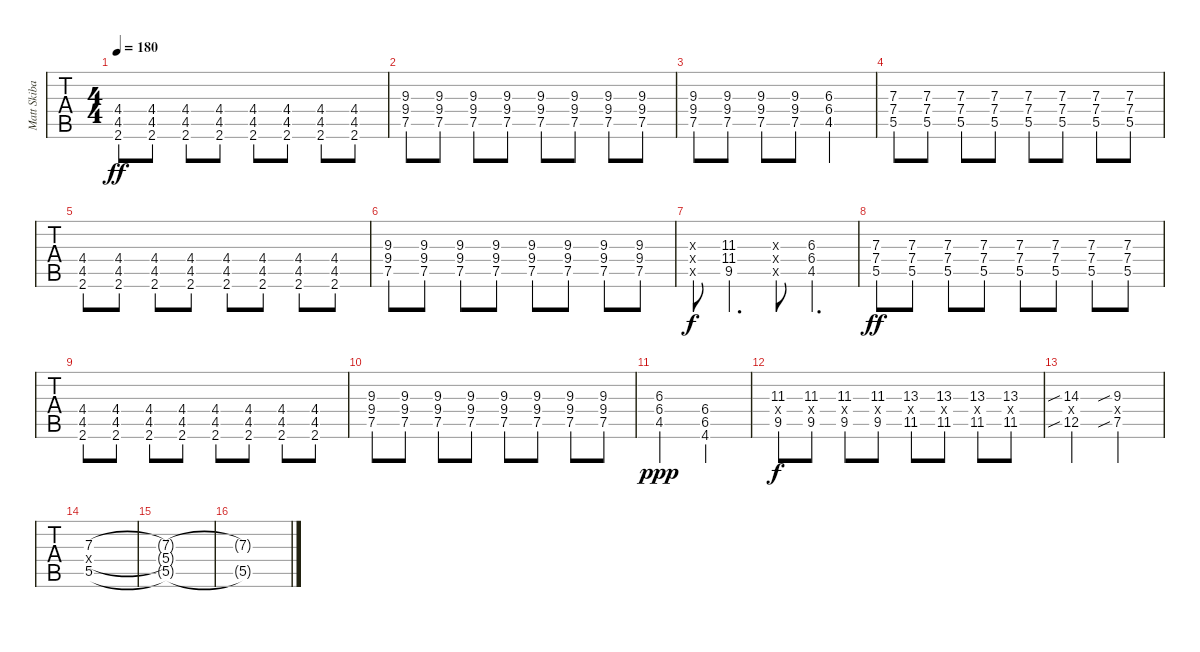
\track ("Matt Skiba - Guitar One" "Matt Skiba") {instrument distortionguitar}
\staff {tabs}
\tuning (E4 B3 G3 D3 A2 E2) {hide}
\ts (4 4)
\tempo 180
\clef g2
\ks a
(4.4 4.5 2.6).8{dy ff} (4.4 4.5 2.6).8 (4.4 4.5 2.6).8 (4.4 4.5 2.6).8 (4.4 4.5 2.6).8 (4.4 4.5 2.6).8 (4.4 4.5 2.6).8 (4.4 4.5 2.6).8 |
(9.3 9.4 7.5).8 (9.3 9.4 7.5).8 (9.3 9.4 7.5).8 (9.3 9.4 7.5).8 (9.3 9.4 7.5).8 (9.3 9.4 7.5).8 (9.3 9.4 7.5).8 (9.3 9.4 7.5).8 |
(9.3 9.4 7.5).8 (9.3 9.4 7.5).8 (9.3 9.4 7.5).8 (9.3 9.4 7.5).8 (6.3 6.4 4.5).2 |
(7.3 7.4 5.5).8 (7.3 7.4 5.5).8 (7.3 7.4 5.5).8 (7.3 7.4 5.5).8 (7.3 7.4 5.5).8 (7.3 7.4 5.5).8 (7.3 7.4 5.5).8 (7.3 7.4 5.5).8 |
(4.4 4.5 2.6).8 (4.4 4.5 2.6).8 (4.4 4.5 2.6).8 (4.4 4.5 2.6).8 (4.4 4.5 2.6).8 (4.4 4.5 2.6).8 (4.4 4.5 2.6).8 (4.4 4.5 2.6).8 |
(9.3 9.4 7.5).8 (9.3 9.4 7.5).8 (9.3 9.4 7.5).8 (9.3 9.4 7.5).8 (9.3 9.4 7.5).8 (9.3 9.4 7.5).8 (9.3 9.4 7.5).8 (9.3 9.4 7.5).8 |
(9.3{x} 9.4{x} 7.5{x}).8{dy f} (11.3 11.4 9.5).4{d} (6.3{x} 6.4{x} 4.5{x}).8 (6.3 6.4 4.5).4{d} |
(7.3 7.4 5.5).8{dy ff} (7.3 7.4 5.5).8 (7.3 7.4 5.5).8 (7.3 7.4 5.5).8 (7.3 7.4 5.5).8 (7.3 7.4 5.5).8 (7.3 7.4 5.5).8 (7.3 7.4 5.5).8 |
(4.4 4.5 2.6).8 (4.4 4.5 2.6).8 (4.4 4.5 2.6).8 (4.4 4.5 2.6).8 (4.4 4.5 2.6).8 (4.4 4.5 2.6).8 (4.4 4.5 2.6).8 (4.4 4.5 2.6).8 |
(9.3 9.4 7.5).8 (9.3 9.4 7.5).8 (9.3 9.4 7.5).8 (9.3 9.4 7.5).8 (9.3 9.4 7.5).8 (9.3 9.4 7.5).8 (9.3 9.4 7.5).8 (9.3 9.4 7.5).8 |
(6.3 6.4 4.5).2{dy ppp balance 12} (6.4 6.5 4.6).2 |
(11.3 9.4{x} 9.5).8{dy f} (11.3 9.4{x} 9.5).8 (11.3 9.4{x} 9.5).8 (11.3 9.4{x} 9.5).8 (13.3 11.4{x} 11.5).8 (13.3 11.4{x} 11.5).8 (13.3 11.4{x} 11.5).8 (13.3 11.4{x} 11.5).8 |
(14.3{sib} 12.4{x} 12.5{sib}).2 (9.3{sib} 7.4{x} 7.5{sib}).2 |
(7.3 5.4{x} 5.5).1 |
(7.3{t} 5.4{t} 5.5{t}).1 |
(7.3{t} 5.5{t}).1
